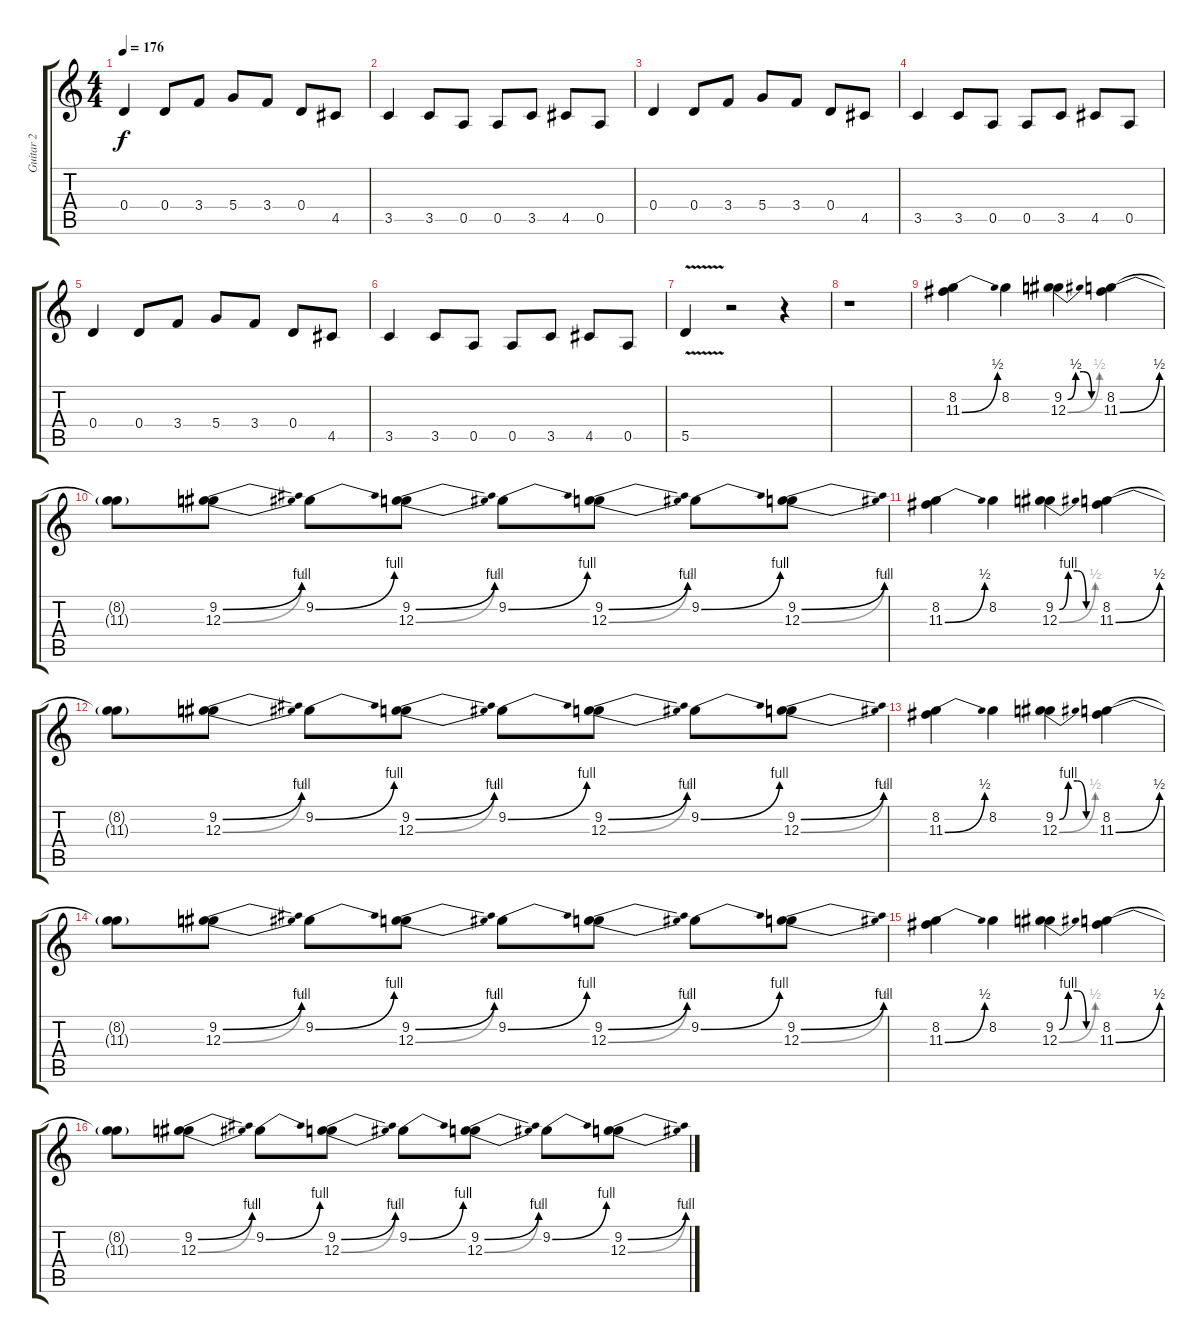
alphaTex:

\track ("Guitar 2" "Guitar 2") {instrument overdrivenguitar}
\staff {score tabs}
\tuning (E4 B3 G3 D3 A2 E2) {hide}
\ts (4 4)
\tempo 176
\clef g2
\ks c
0.4.4{dy f volume 14} 0.4.8 3.4.8 5.4.8 3.4.8 0.4.8 4.5.8 |
3.5.4 3.5.8 0.5.8 0.5.8 3.5.8 4.5.8 0.5.8 |
0.4.4{volume 14} 0.4.8 3.4.8 5.4.8 3.4.8 0.4.8 4.5.8 |
3.5.4 3.5.8 0.5.8 0.5.8 3.5.8 4.5.8 0.5.8 |
0.4.4{volume 14} 0.4.8 3.4.8 5.4.8 3.4.8 0.4.8 4.5.8 |
3.5.4 3.5.8 0.5.8 0.5.8 3.5.8 4.5.8 0.5.8 |
5.5{v}.4 r.2 r.4 |
r.1 |
(8.2 11.3{be (bend 0 0 60 2)}).4 8.2.4 (9.2{be (custom 0 0 15 2 30 2 45 0 60 0)} 12.3{be (bend 0 0 60 2)}).4 (8.2 11.3{be (bend 0 0 60 2)}).4 |
(8.2{t} 11.3{t}).8 (9.2{be (bend 0 0 60 4)} 12.3{be (bend 0 0 60 2)}).8 9.2{be (bend 0 0 60 4)}.8 (9.2{be (bend 0 0 60 4)} 12.3{be (bend 0 0 60 2)}).8 9.2{be (bend 0 0 60 4)}.8 (9.2{be (bend 0 0 60 4)} 12.3{be (bend 0 0 60 2)}).8 9.2{be (bend 0 0 60 4)}.8 (9.2{be (bend 0 0 60 4)} 12.3{be (bend 0 0 60 2)}).8 |
(8.2 11.3{be (bend 0 0 60 2)}).4 8.2.4 (9.2{be (custom 0 0 15 4 30 4 45 0 60 0)} 12.3{be (bend 0 0 60 2)}).4 (8.2 11.3{be (bend 0 0 60 2)}).4 |
(8.2{t} 11.3{t}).8 (9.2{be (bend 0 0 60 4)} 12.3{be (bend 0 0 60 2)}).8 9.2{be (bend 0 0 60 4)}.8 (9.2{be (bend 0 0 60 4)} 12.3{be (bend 0 0 60 2)}).8 9.2{be (bend 0 0 60 4)}.8 (9.2{be (bend 0 0 60 4)} 12.3{be (bend 0 0 60 2)}).8 9.2{be (bend 0 0 60 4)}.8 (9.2{be (bend 0 0 60 4)} 12.3{be (bend 0 0 60 2)}).8 |
(8.2 11.3{be (bend 0 0 60 2)}).4 8.2.4 (9.2{be (custom 0 0 15 4 30 4 45 0 60 0)} 12.3{be (bend 0 0 60 2)}).4 (8.2 11.3{be (bend 0 0 60 2)}).4 |
(8.2{t} 11.3{t}).8 (9.2{be (bend 0 0 60 4)} 12.3{be (bend 0 0 60 2)}).8 9.2{be (bend 0 0 60 4)}.8 (9.2{be (bend 0 0 60 4)} 12.3{be (bend 0 0 60 2)}).8 9.2{be (bend 0 0 60 4)}.8 (9.2{be (bend 0 0 60 4)} 12.3{be (bend 0 0 60 2)}).8 9.2{be (bend 0 0 60 4)}.8 (9.2{be (bend 0 0 60 4)} 12.3{be (bend 0 0 60 2)}).8 |
(8.2 11.3{be (bend 0 0 60 2)}).4 8.2.4 (9.2{be (custom 0 0 15 4 30 4 45 0 60 0)} 12.3{be (bend 0 0 60 2)}).4 (8.2 11.3{be (bend 0 0 60 2)}).4 |
(8.2{t} 11.3{t}).8 (9.2{be (bend 0 0 60 4)} 12.3{be (bend 0 0 60 2)}).8 9.2{be (bend 0 0 60 4)}.8 (9.2{be (bend 0 0 60 4)} 12.3{be (bend 0 0 60 2)}).8 9.2{be (bend 0 0 60 4)}.8 (9.2{be (bend 0 0 60 4)} 12.3{be (bend 0 0 60 2)}).8 9.2{be (bend 0 0 60 4)}.8 (9.2{be (bend 0 0 60 4)} 12.3{be (bend 0 0 60 2)}).8
